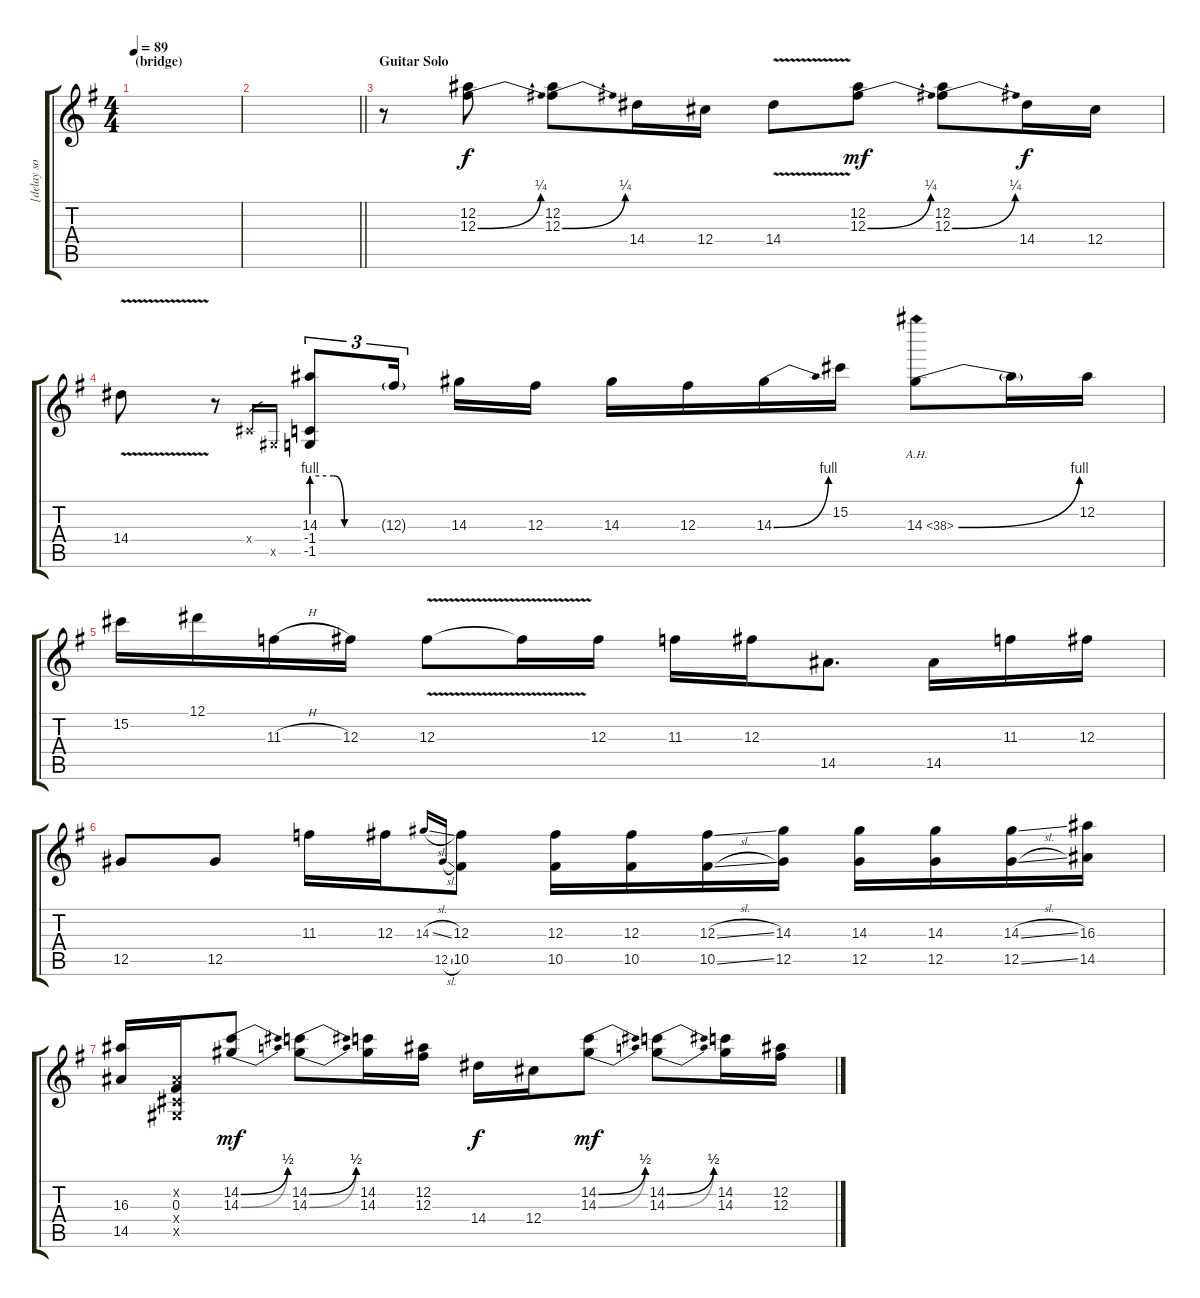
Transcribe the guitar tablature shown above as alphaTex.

\track (" [delay sound]" " [delay so") {instrument overdrivenguitar}
\staff {score tabs}
\tuning (Eb4 Bb3 Gb3 Db3 Ab2 Eb2) {hide}
\ts (4 4)
\section ("" "(bridge)")
\tempo 89
\clef g2
\ks eminor
|
\barLineRight lightlight
|
\section ("" "Guitar Solo")
r.8 (12.2 12.3{be (bend 0 0 60 1)}).8 (12.2 12.3{be (bend 0 0 60 1)}).8 14.4.16{dy f} 12.4.16 14.4{v}.8 (12.2 12.3{be (bend 0 0 60 1)}).8{dy mf} (12.2 12.3{be (bend 0 0 60 1)}).8 14.4.16{dy f} 12.4.16 |
14.4{v}.8 r.8 0.4{x}.16{gr} 0.5{x}.16{gr} (14.3{be (custom 0 4 20 4 30 0 60 0)} -1.4 -1.5).8{tu (3 2)} 12.3{g}.16{tu (3 2) beam splitsecondary} 14.3.16 12.3.16 14.3.16 12.3.16 14.3{be (bend 0 0 60 4)}.16 15.2.16 14.3{be (bend 0 0 60 4) ah 24}.8 14.3{t}.16 12.2.16 |
15.2.16 12.1.16 11.3{h}.16 12.3.16 12.3{v}.8 12.3{t}.16 12.3.16 11.3.16 12.3.16 14.5.8{d} 14.5.16 11.3.16 12.3.16 |
12.5.8 12.5.8 11.3.16 12.3.16 14.3{sl}.16{gr onbeat} 12.5{sl}.16{gr onbeat} (12.3 10.5).8 (12.3 10.5).16 (12.3 10.5).16 (12.3{sl} 10.5{sl}).16 (14.3 12.5).16 (14.3 12.5).16 (14.3 12.5).16 (14.3{sl} 12.5{sl}).16 (16.3 14.5).16 |
(16.3 14.5).16 (0.2{x} 0.3 0.4{x} 0.5{x}).16 (14.2{be (bend 0 0 60 2)} 14.3{be (bend 0 0 60 2)}).8{dy mf} (14.2{be (bend 0 0 60 2)} 14.3{be (bend 0 0 60 2)}).8 (14.2 14.3).16 (12.2 12.3).16 14.4.16{dy f} 12.4.16 (14.2{be (bend 0 0 60 2)} 14.3{be (bend 0 0 60 2)}).8{dy mf} (14.2{be (bend 0 0 60 2)} 14.3{be (bend 0 0 60 2)}).8 (14.2 14.3).16 (12.2 12.3).16
